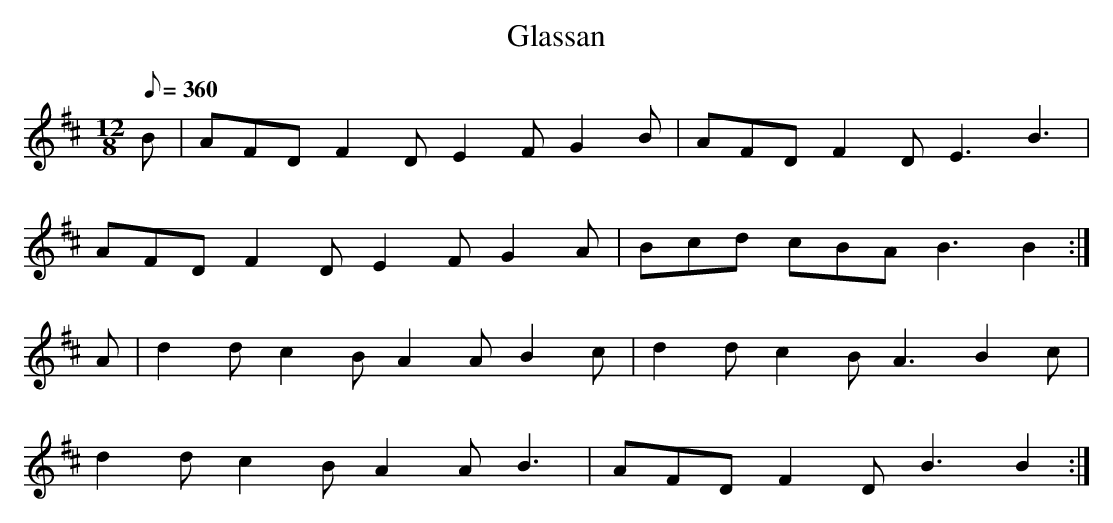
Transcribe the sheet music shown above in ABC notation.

X:1
T: Glassan
L: 1/8
M: 12/8
Q: 360
K: D
B|AFD F2D E2F G2B|AFD F2D E3 B3|
AFD F2D E2F G2A|Bcd cBA B3 B2 :|
A|d2d c2B A2A B2c|d2d c2B A3 B2c|
d2d c2B A2A B3|AFD F2D B3 B2 :|
